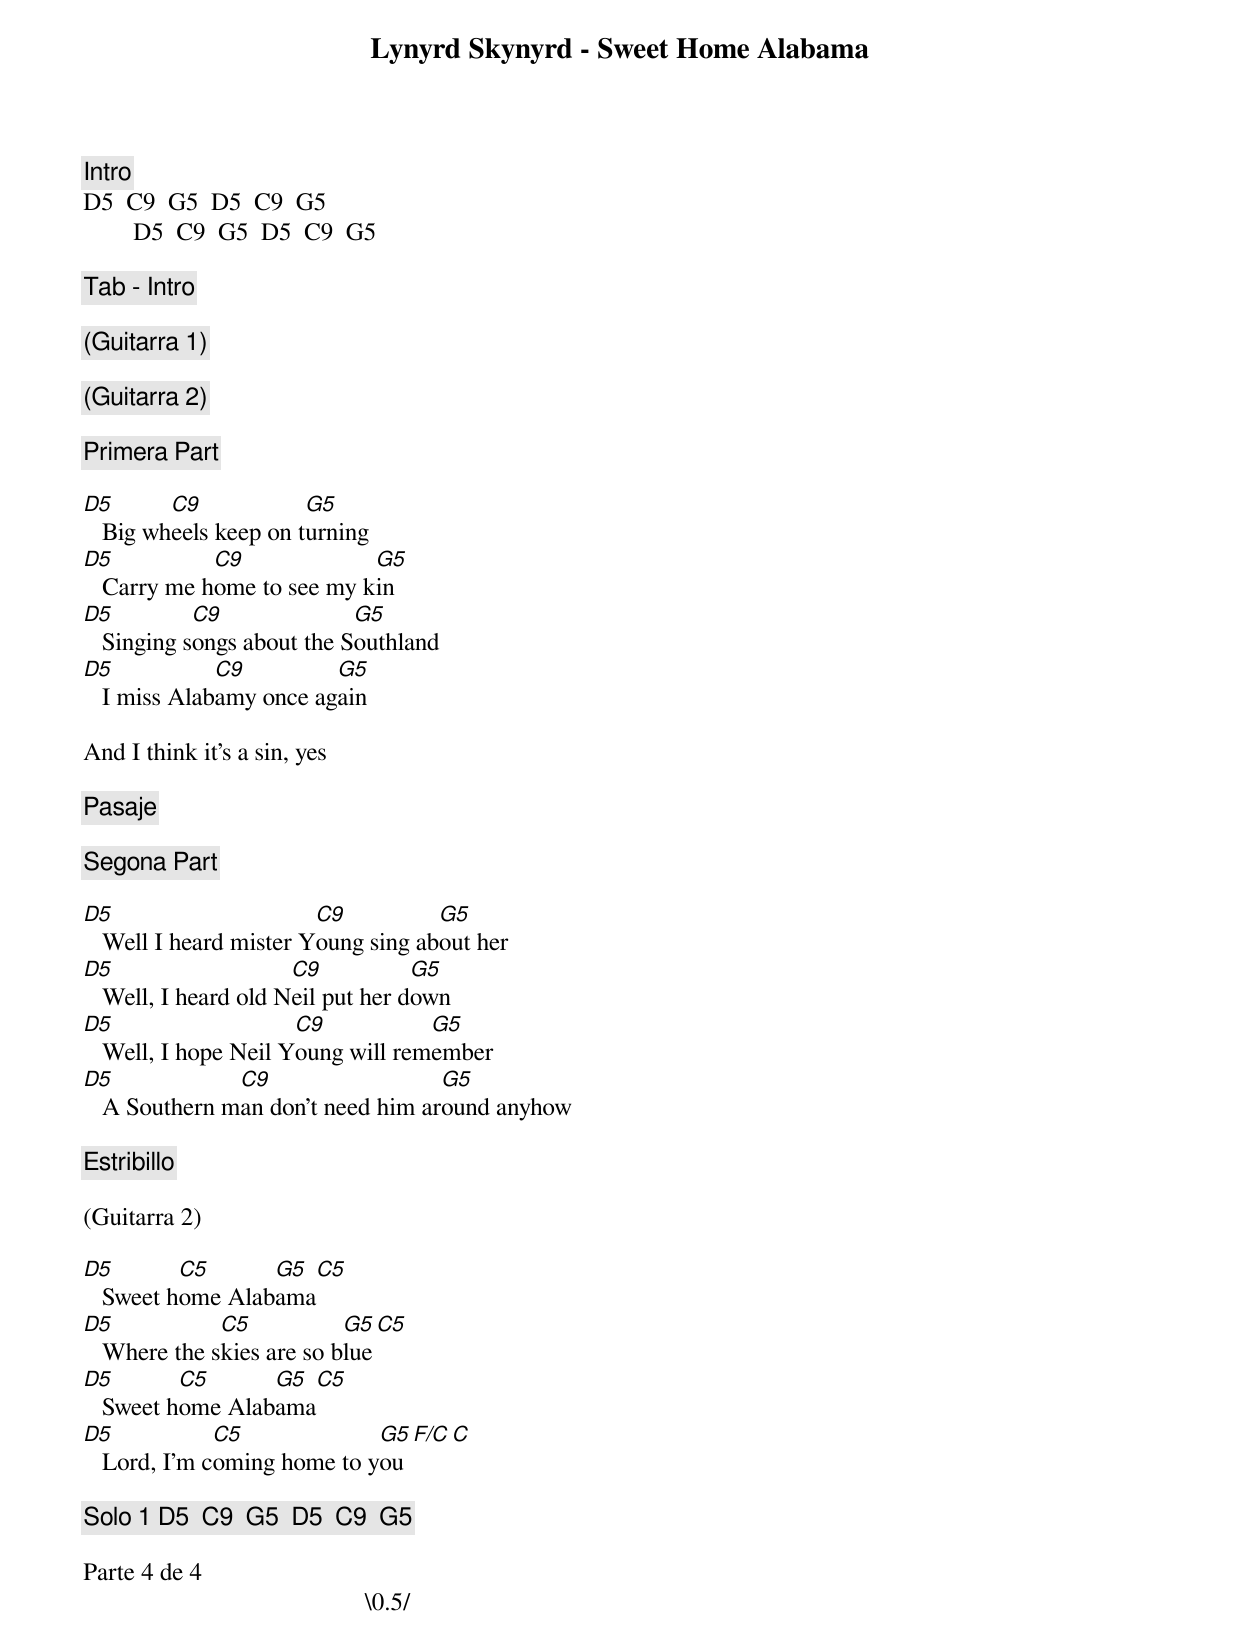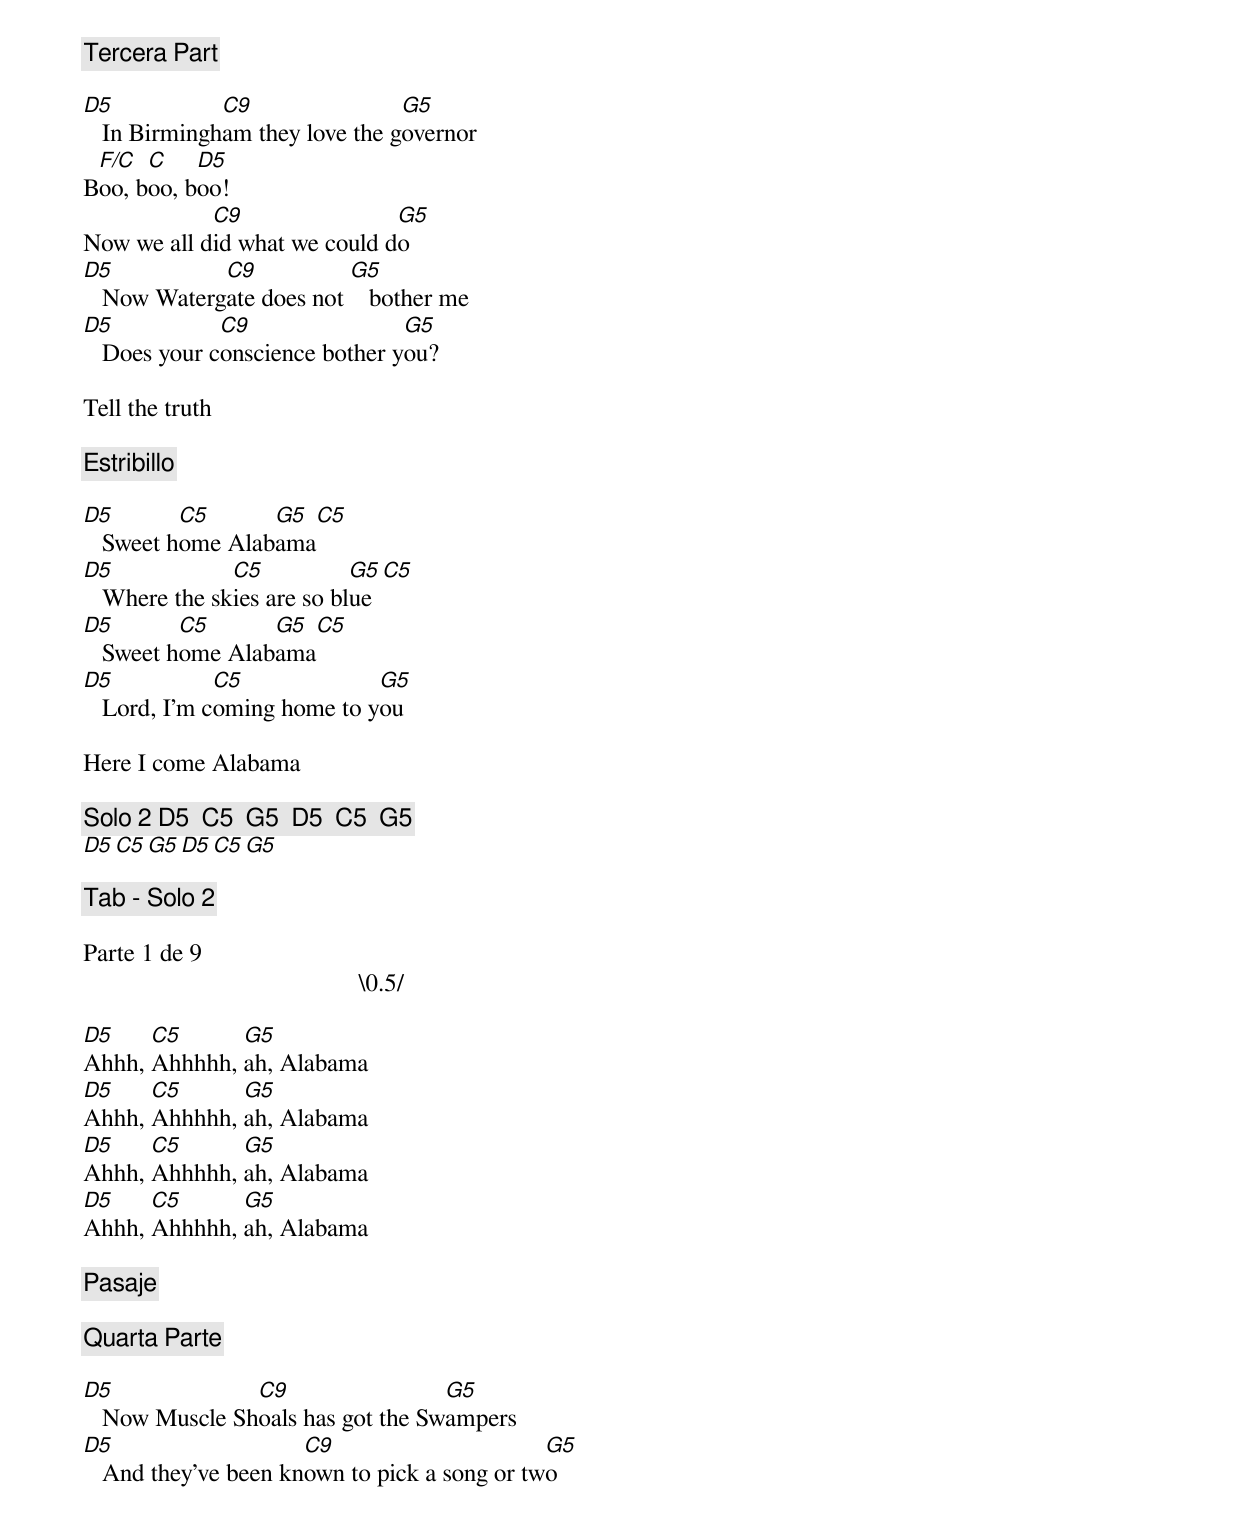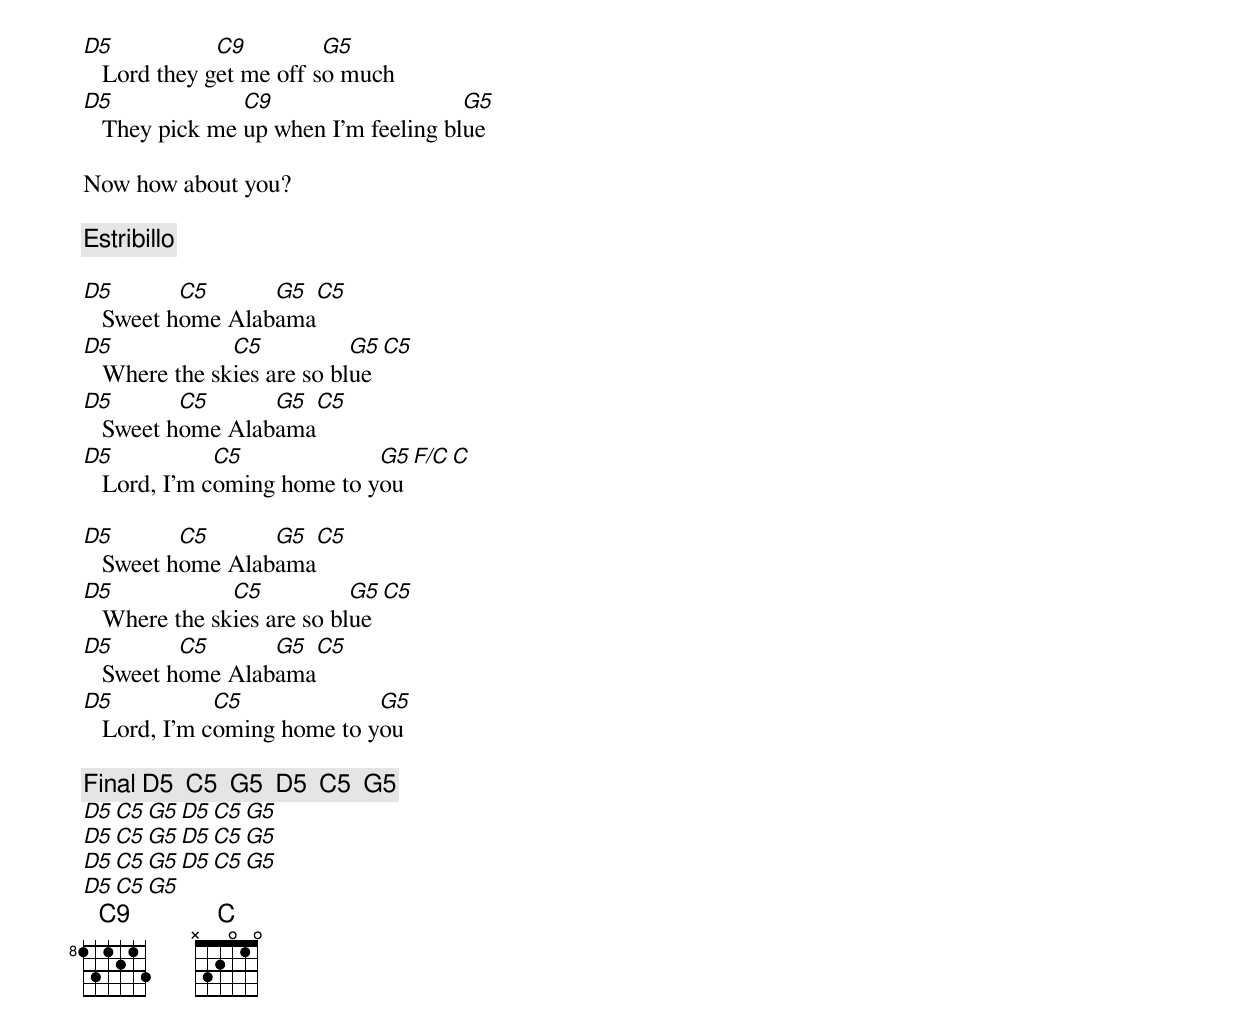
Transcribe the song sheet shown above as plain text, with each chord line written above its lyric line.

Lynyrd Skynyrd - Sweet Home Alabama

[Intro]
D5  C9  G5  D5  C9  G5
        D5  C9  G5  D5  C9  G5

[Tab - Intro]

(Guitarra 1)

(Guitarra 2)

[Primera Part]

D5       C9            G5
   Big wheels keep on turning
D5           C9             G5
   Carry me home to see my kin
D5          C9              G5
   Singing songs about the Southland
D5            C9         G5
   I miss Alabamy once again

And I think it's a sin, yes

[Pasaje]

[Segona Part]

D5                      C9          G5
   Well I heard mister Young sing about her
D5                    C9           G5
   Well, I heard old Neil put her down
D5                    C9           G5
   Well, I hope Neil Young will remember
D5             C9                  G5
   A Southern man don't need him around anyhow

[Estribillo]

(Guitarra 2)

D5        C5      G5  C5
   Sweet home Alabama
D5            C5           G5  C5
   Where the skies are so blue
D5        C5      G5  C5
   Sweet home Alabama
D5            C5             G5  F/C  C
   Lord, I'm coming home to you

[Solo 1] D5  C9  G5  D5  C9  G5

Parte 4 de 4
                                             \0.5/

[Tercera Part]

D5            C9                G5
   In Birmingham they love the governor
 F/C  C    D5
Boo, boo, boo!
            C9                G5
Now we all did what we could do
D5           C9           G5
   Now Watergate does not    bother me
D5            C9                G5
   Does your conscience bother you?

Tell the truth

[Estribillo]

D5        C5      G5  C5
   Sweet home Alabama
D5             C5           G5  C5
   Where the skies are so blue
D5        C5      G5  C5
   Sweet home Alabama
D5            C5             G5
   Lord, I'm coming home to you

Here I come Alabama

[Solo 2] D5  C5  G5  D5  C5  G5
         D5  C5  G5  D5  C5  G5

[Tab - Solo 2]

Parte 1 de 9
                                            \0.5/

D5    C5      G5
Ahhh, Ahhhhh, ah, Alabama
D5    C5      G5
Ahhh, Ahhhhh, ah, Alabama
D5    C5      G5
Ahhh, Ahhhhh, ah, Alabama
D5    C5      G5
Ahhh, Ahhhhh, ah, Alabama

[Pasaje]

[Quarta Parte]

D5              C9                 G5
   Now Muscle Shoals has got the Swampers
D5                    C9                      G5
   And they've been known to pick a song or two
D5            C9         G5
   Lord they get me off so much
D5              C9                    G5
   They pick me up when I'm feeling blue

Now how about you?

[Estribillo]

D5        C5      G5  C5
   Sweet home Alabama
D5             C5           G5  C5
   Where the skies are so blue
D5        C5      G5  C5
   Sweet home Alabama
D5            C5             G5  F/C  C
   Lord, I'm coming home to you

D5        C5      G5  C5
   Sweet home Alabama
D5             C5           G5  C5
   Where the skies are so blue
D5        C5      G5  C5
   Sweet home Alabama
D5            C5             G5
   Lord, I'm coming home to you

[Final] D5  C5  G5  D5  C5  G5
        D5  C5  G5  D5  C5  G5
        D5  C5  G5  D5  C5  G5
        D5  C5  G5  D5  C5  G5
        D5  C5  G5
